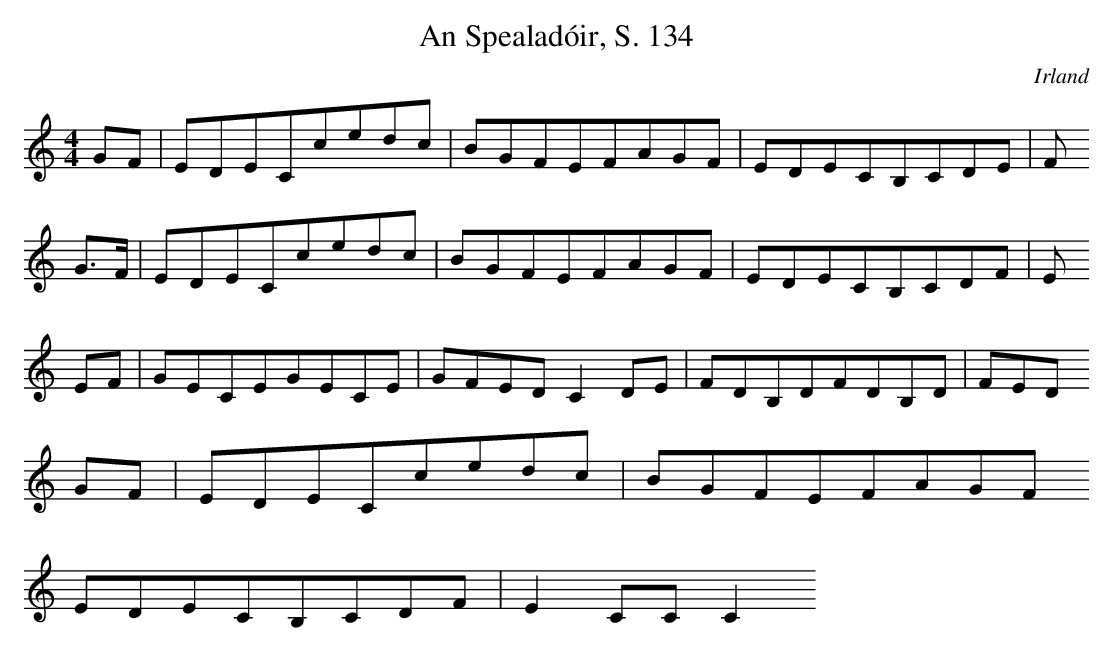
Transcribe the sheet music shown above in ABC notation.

X:1
T: An Spealadóir, S. 134
O: Irland
M: 4/4
L: 1/16
K: C
G2F2 | E2D2E2C2c2e2d2c2 | B2G2F2E2F2A2G2F2 | E2D2E2C2B,2C2D2E2 | F2
G3F | E2D2E2C2c2e2d2c2 | B2G2F2E2F2A2G2F2 | E2D2E2C2B,2C2D2F2 | E2
E2F2 | G2E2C2E2G2E2C2E2 | G2F2E2D2C4D2E2 | F2D2B,2D2F2D2B,2D2 | F2E2D2
G2F2 | E2D2E2C2c2e2d2c2 | B2G2F2E2F2A2G2F2
E2D2E2C2B,2C2D2F2 | E4C2C2C4
